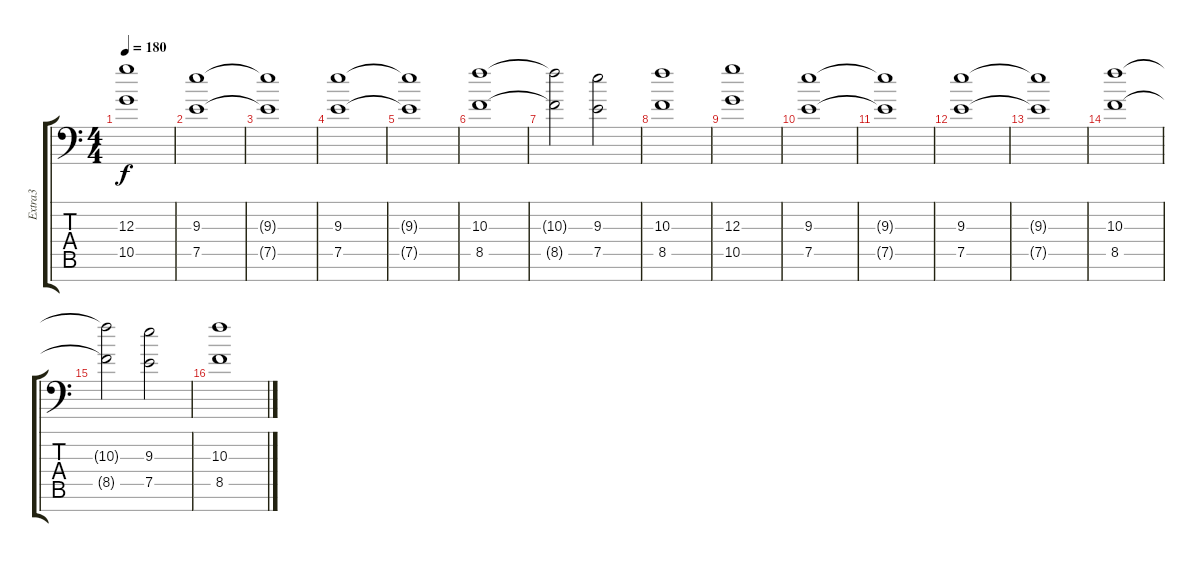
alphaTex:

\track ("Extra3" "Extra3") {instrument distortionguitar}
\staff {score tabs}
\tuning (E4 B3 G3 D3 A2 D2 A1) {hide}
\ts (4 4)
\tempo 180
\clef f4
\ks c
(12.3 10.5).1{dy f} |
(9.3 7.5).1 |
(9.3{t} 7.5{t}).1 |
(9.3 7.5).1 |
(9.3{t} 7.5{t}).1 |
(10.3 8.5).1 |
(10.3{t} 8.5{t}).2 (9.3 7.5).2 |
(10.3 8.5).1 |
(12.3 10.5).1 |
(9.3 7.5).1 |
(9.3{t} 7.5{t}).1 |
(9.3 7.5).1 |
(9.3{t} 7.5{t}).1 |
(10.3 8.5).1 |
(10.3{t} 8.5{t}).2 (9.3 7.5).2 |
(10.3 8.5).1
